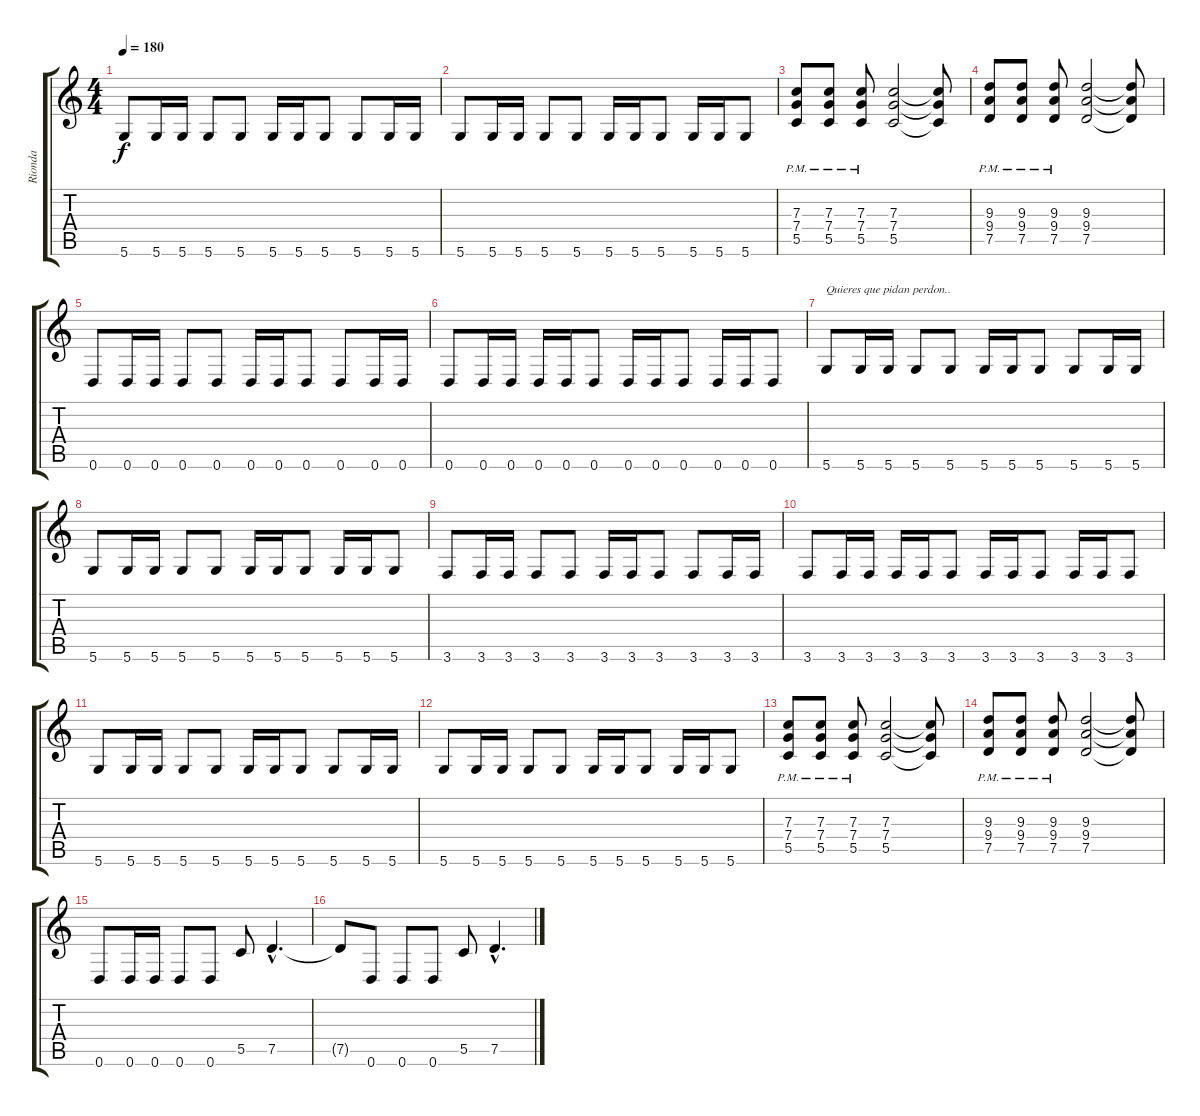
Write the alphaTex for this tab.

\track ("Rionda" "Rionda") {instrument distortionguitar}
\staff {score tabs}
\tuning (D4 A3 F3 C3 G2 D2) {hide}
\ts (4 4)
\tempo 180
\clef g2
\ks c
5.6.8{dy f} 5.6.16 5.6.16 5.6.8 5.6.8 5.6.16 5.6.16 5.6.8 5.6.8 5.6.16 5.6.16 |
5.6.8 5.6.16 5.6.16 5.6.8 5.6.8 5.6.16 5.6.16 5.6.8 5.6.16 5.6.16 5.6.8 |
(7.3 7.4{pm} 5.5).8 (7.3 7.4{pm} 5.5).8 (7.3 7.4{pm} 5.5).8 (7.3 7.4 5.5).2 (7.3{t} 7.4{t} 5.5{t}).8 |
(9.3 9.4{pm} 7.5).8 (9.3 9.4{pm} 7.5).8 (9.3 9.4{pm} 7.5).8 (9.3 9.4 7.5).2 (9.3{t} 9.4{t} 7.5{t}).8 |
0.6.8 0.6.16 0.6.16 0.6.8 0.6.8 0.6.16 0.6.16 0.6.8 0.6.8 0.6.16 0.6.16 |
0.6.8 0.6.16 0.6.16 0.6.16 0.6.16 0.6.8 0.6.16 0.6.16 0.6.8 0.6.16 0.6.16 0.6.8 |
5.6.8{txt "Quieres que pidan perdon.."} 5.6.16 5.6.16 5.6.8 5.6.8 5.6.16 5.6.16 5.6.8 5.6.8 5.6.16 5.6.16 |
5.6.8 5.6.16 5.6.16 5.6.8 5.6.8 5.6.16 5.6.16 5.6.8 5.6.16 5.6.16 5.6.8 |
3.6.8 3.6.16 3.6.16 3.6.8 3.6.8 3.6.16 3.6.16 3.6.8 3.6.8 3.6.16 3.6.16 |
3.6.8 3.6.16 3.6.16 3.6.16 3.6.16 3.6.8 3.6.16 3.6.16 3.6.8 3.6.16 3.6.16 3.6.8 |
5.6.8 5.6.16 5.6.16 5.6.8 5.6.8 5.6.16 5.6.16 5.6.8 5.6.8 5.6.16 5.6.16 |
5.6.8 5.6.16 5.6.16 5.6.8 5.6.8 5.6.16 5.6.16 5.6.8 5.6.16 5.6.16 5.6.8 |
(7.3 7.4{pm} 5.5).8 (7.3 7.4{pm} 5.5).8 (7.3 7.4{pm} 5.5).8 (7.3 7.4 5.5).2 (7.3{t} 7.4{t} 5.5{t}).8 |
(9.3 9.4{pm} 7.5).8 (9.3 9.4{pm} 7.5).8 (9.3 9.4{pm} 7.5).8 (9.3 9.4 7.5).2 (9.3{t} 9.4{t} 7.5{t}).8 |
0.6.8 0.6.16 0.6.16 0.6.8 0.6.8 5.5.8 7.5{hac}.4{d} |
7.5{t}.8 0.6.8 0.6.8 0.6.8 5.5.8 7.5{hac}.4{d}
